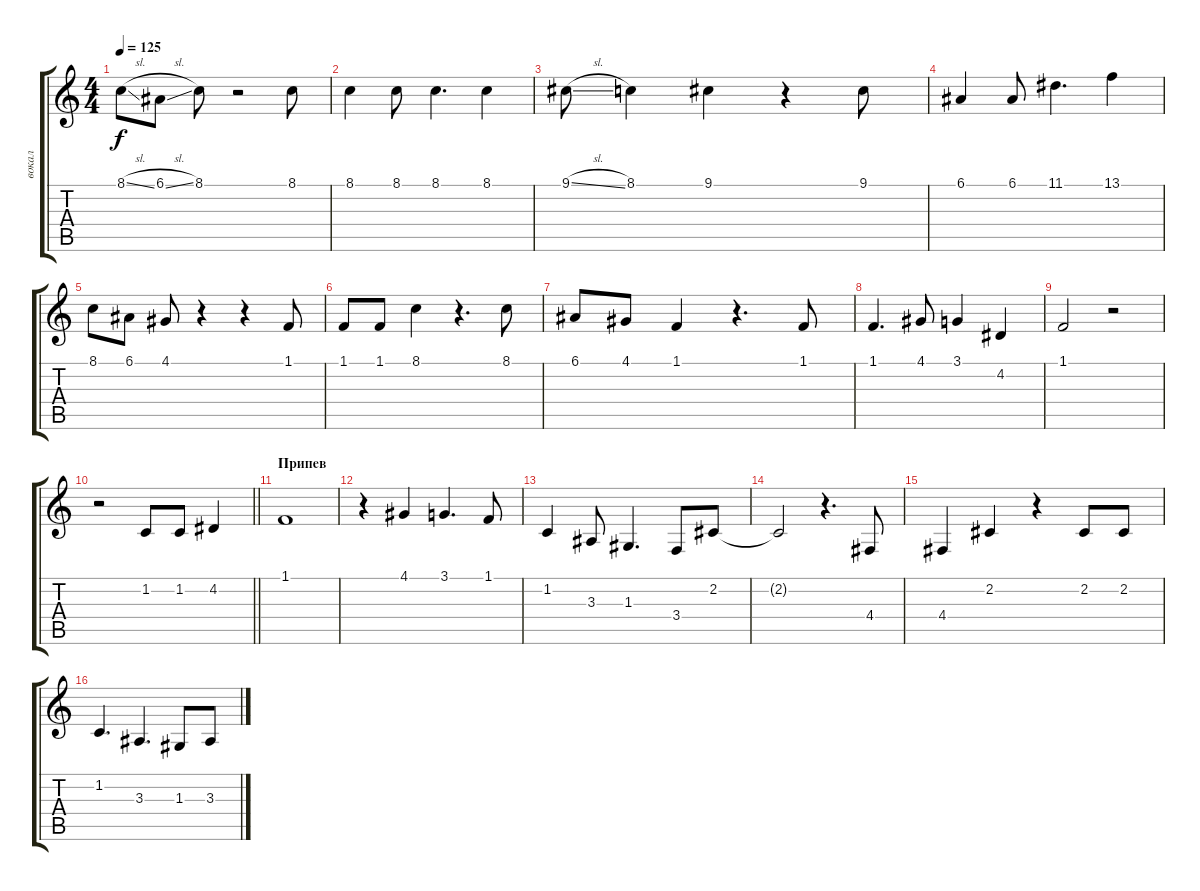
\track ("вокал" "вокал") {instrument piccolo}
\staff {score tabs}
\tuning (E4 B3 G3 D3 A2 E2) {hide}
\ts (4 4)
\tempo 125
\clef g2
\ks c
8.1{sl}.8{dy f} 6.1{sl}.8 8.1.8 r.2 8.1.8 |
8.1.4 8.1.8 8.1.4{d} 8.1.4 |
9.1{sl}.8 8.1.4 9.1.4 r.4 9.1.8 |
6.1.4 6.1.8 11.1.4{d} 13.1.4 |
8.1.8 6.1.8 4.1.8 r.4 r.4 1.1.8 |
1.1.8 1.1.8 8.1.4 r.4{d} 8.1.8 |
6.1.8 4.1.8 1.1.4 r.4{d} 1.1.8 |
1.1.4{d} 4.1.8 3.1.4 4.2.4 |
1.1.2 r.2 |
\barLineRight lightlight
r.2 1.2.8 1.2.8 4.2.4 |
\section ("" "Припев")
1.1.1 |
r.4 4.1.4 3.1.4{d} 1.1.8 |
1.2.4 3.3.8 1.3.4{d} 3.4.8 2.2.8 |
2.2{t}.2 r.4{d} 4.4.8 |
4.4.4 2.2.4 r.4 2.2.8 2.2.8 |
1.2.4{d} 3.3.4{d} 1.3.8 3.3.8
